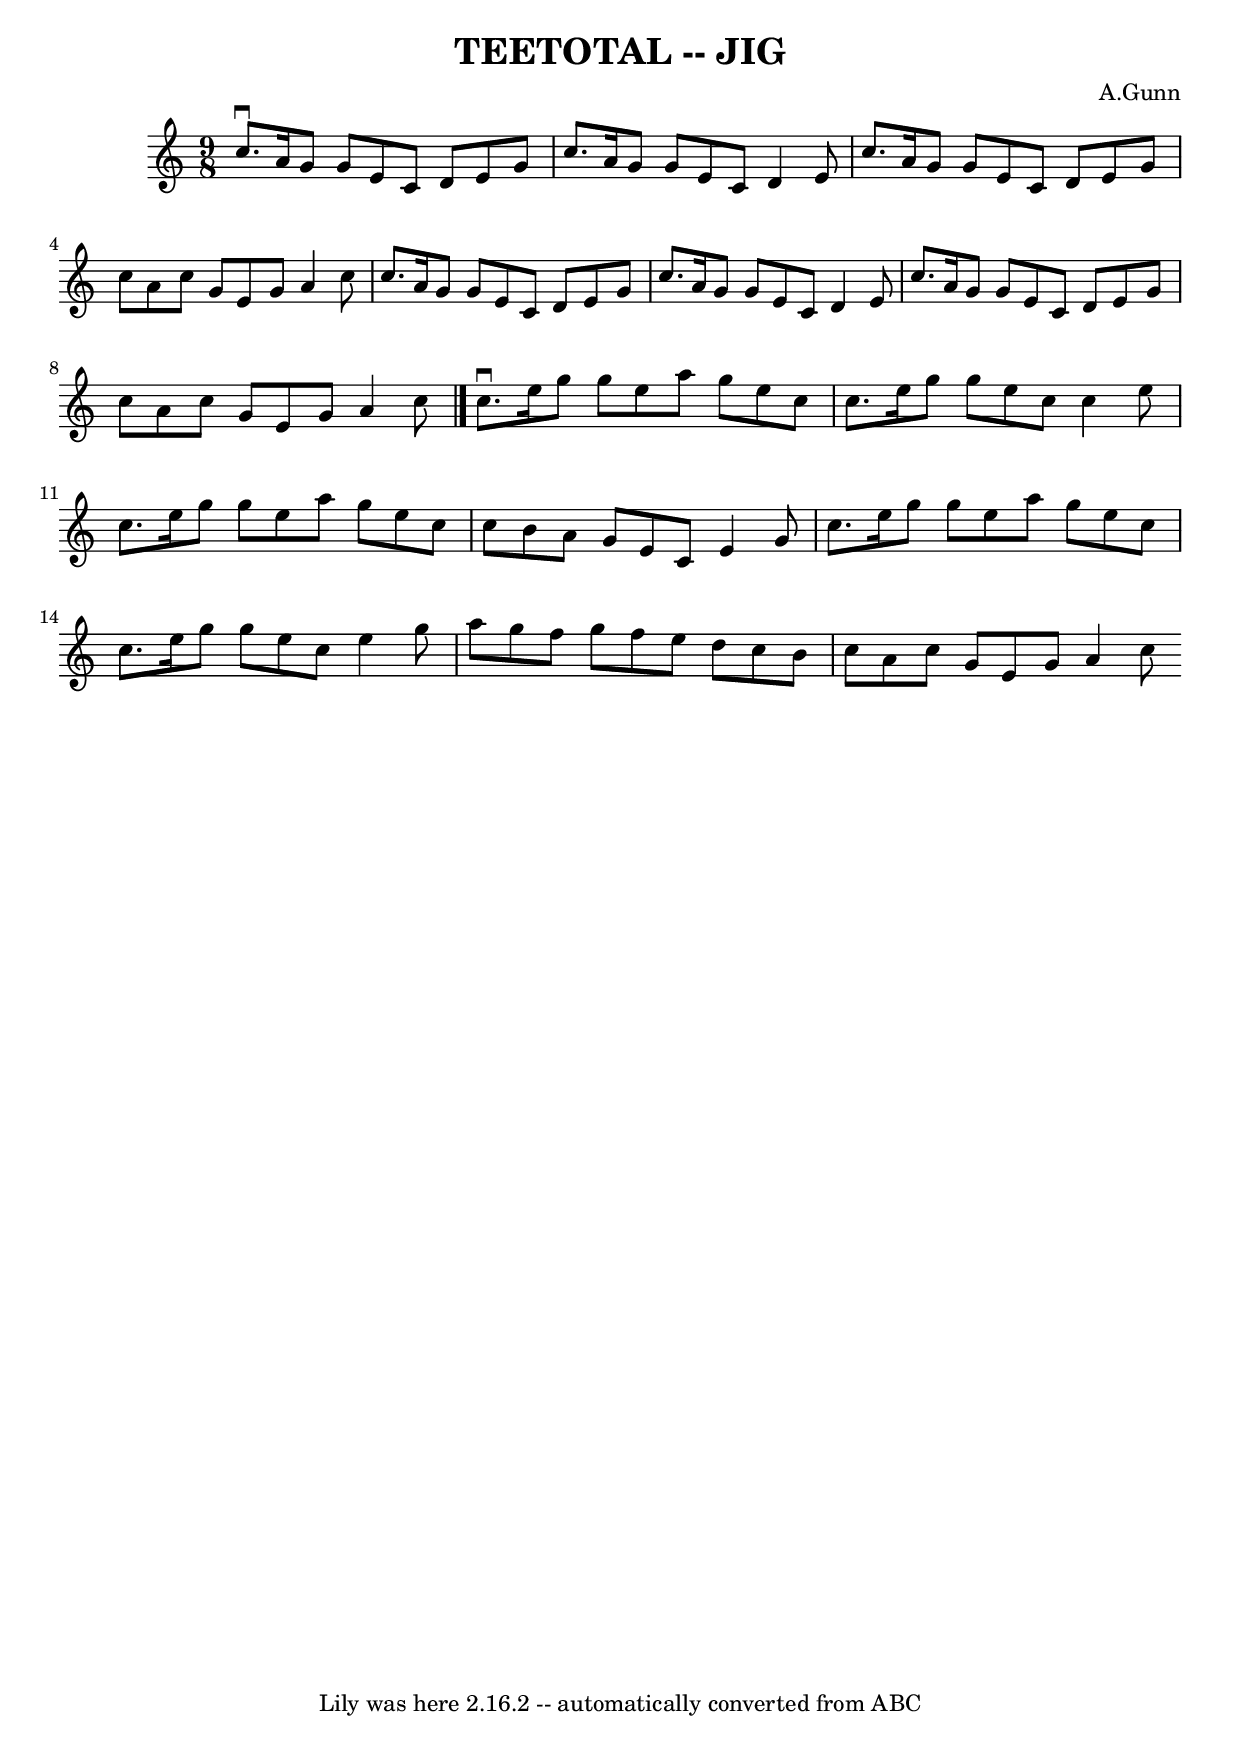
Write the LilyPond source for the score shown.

\version "2.16.2"
\include "Mammoth.ily"
\header {
  %% book = "Ryan's Mammoth Collection of Fiddle Tunes"
  composer = "A.Gunn"
  crossRefNumber = "1"
  footnotes = ""
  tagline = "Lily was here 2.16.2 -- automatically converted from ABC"
  title = "TEETOTAL -- JIG"

}
voicedefault =  {


  \time 9/8 
  \key a \minor
  c''8.^\downbow a'16 g'8 g'8 e'8 c'8 d'8 e'8 g'8     |
  c''8. a'16 g'8 g'8 e'8 c'8 d'4 e'8     |
  c''8. a'16 g'8 g'8 e'8 c'8 d'8 e'8 g'8     |
  c''8 a'8 c''8 g'8 e'8 g'8 a'4 c''8         |
  c''8. a'16 g'8 g'8 e'8 c'8 d'8 e'8 g'8     |
  c''8. a'16 g'8 g'8 e'8 c'8 d'4 e'8     |
  c''8. a'16 g'8 g'8 e'8 c'8 d'8 e'8 g'8     |
  c''8 a'8 c''8 g'8 e'8 g'8 a'4 c''8    \bar "|." 
  c''8.^\downbow e''16 g''8 g''8 e''8 a''8 g''8 e''8 c''8     |
  c''8. e''16 g''8 g''8 e''8 c''8 c''4 e''8     |
  c''8. e''16 g''8 g''8 e''8 a''8 g''8 e''8 c''8     |
  c''8 b'8 a'8 g'8 e'8 c'8 e'4 g'8         |
  c''8. e''16 g''8 g''8 e''8 a''8 g''8 e''8 c''8     |
  c''8. e''16 g''8 g''8 e''8 c''8 e''4 g''8     |
  a''8 g''8 f''8 g''8 f''8 e''8 d''8 c''8 b'8     |
  c''8 a'8 c''8 g'8 e'8 g'8 a'4 c''8    \bar " |."   

}

\score{
  <<

    \context Staff="default"
    {
      \voicedefault 
      
    }

  >>
  \layout {
    
  }
  \midi {
  }

}
